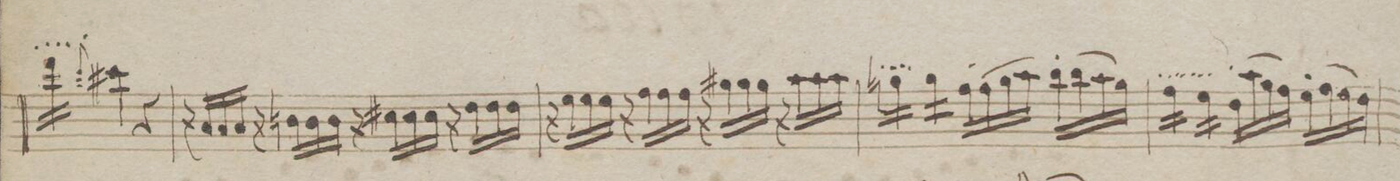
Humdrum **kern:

**kern	**dynam
*I"Violio 1mo	*
*clefG2	*
*k[b-]	*
*met(c)	*
*M4/4	*
16ddd'\LL	.
16ddd'\	.
16ddd'\	.
16ddd'\JJ	.
*Xtremolo	*
8qqddd'/	.
4ccc#\	.
4r	.
=52	=52
16r	.
16a/LL	p
16a/	.
16a/JJ	.
16r	.
16bn\LL	.
16b\	.
16b\JJ	.
16r	.
16cc#X\LL	.
16cc#\	.
16cc#\JJ	.
16r	.
16dd\LL	.
16dd\	.
16dd\JJ	.
=53	=53
16r	.
16ee\LL	.
16ee\	.
16ee\JJ	.
16r	.
16ff\LL	.
16ff\	.
16ff\JJ	.
16r	.
16gg#X\LL	.
16gg#\	.
16gg#\JJ	.
16r	.
16aa\LL	.
16aa\	.
16aa\JJ	.
=54	=54
*tremolo	*
16ggn'\LL	f
16gg'\	.
16gg'\	.
16gg'\JJ	.
16gg\LL	.
16gg\	.
16gg\	.
16gg\JJ	.
16ff'\LL	.
(16ff\	.
16gg\	.
16aa\JJ)	.
16bb-'\LL	.
(16bb-\	.
16aa\	.
16gg\JJ)	.
=55	=55
16ff'\LL	.
16ff'\	.
16ff'\	.
16ff'\JJ	.
16ee'\LL	.
16ee'\	.
16ee'\	.
16ee'\JJ	.
16dd'\LL	.
16aa\	.
16gg\	.
16ff\JJ	.
16ee'\LL	.
16ff\	.
16ee\	.
16dd\JJ	.
=56	=56
*-	*-
